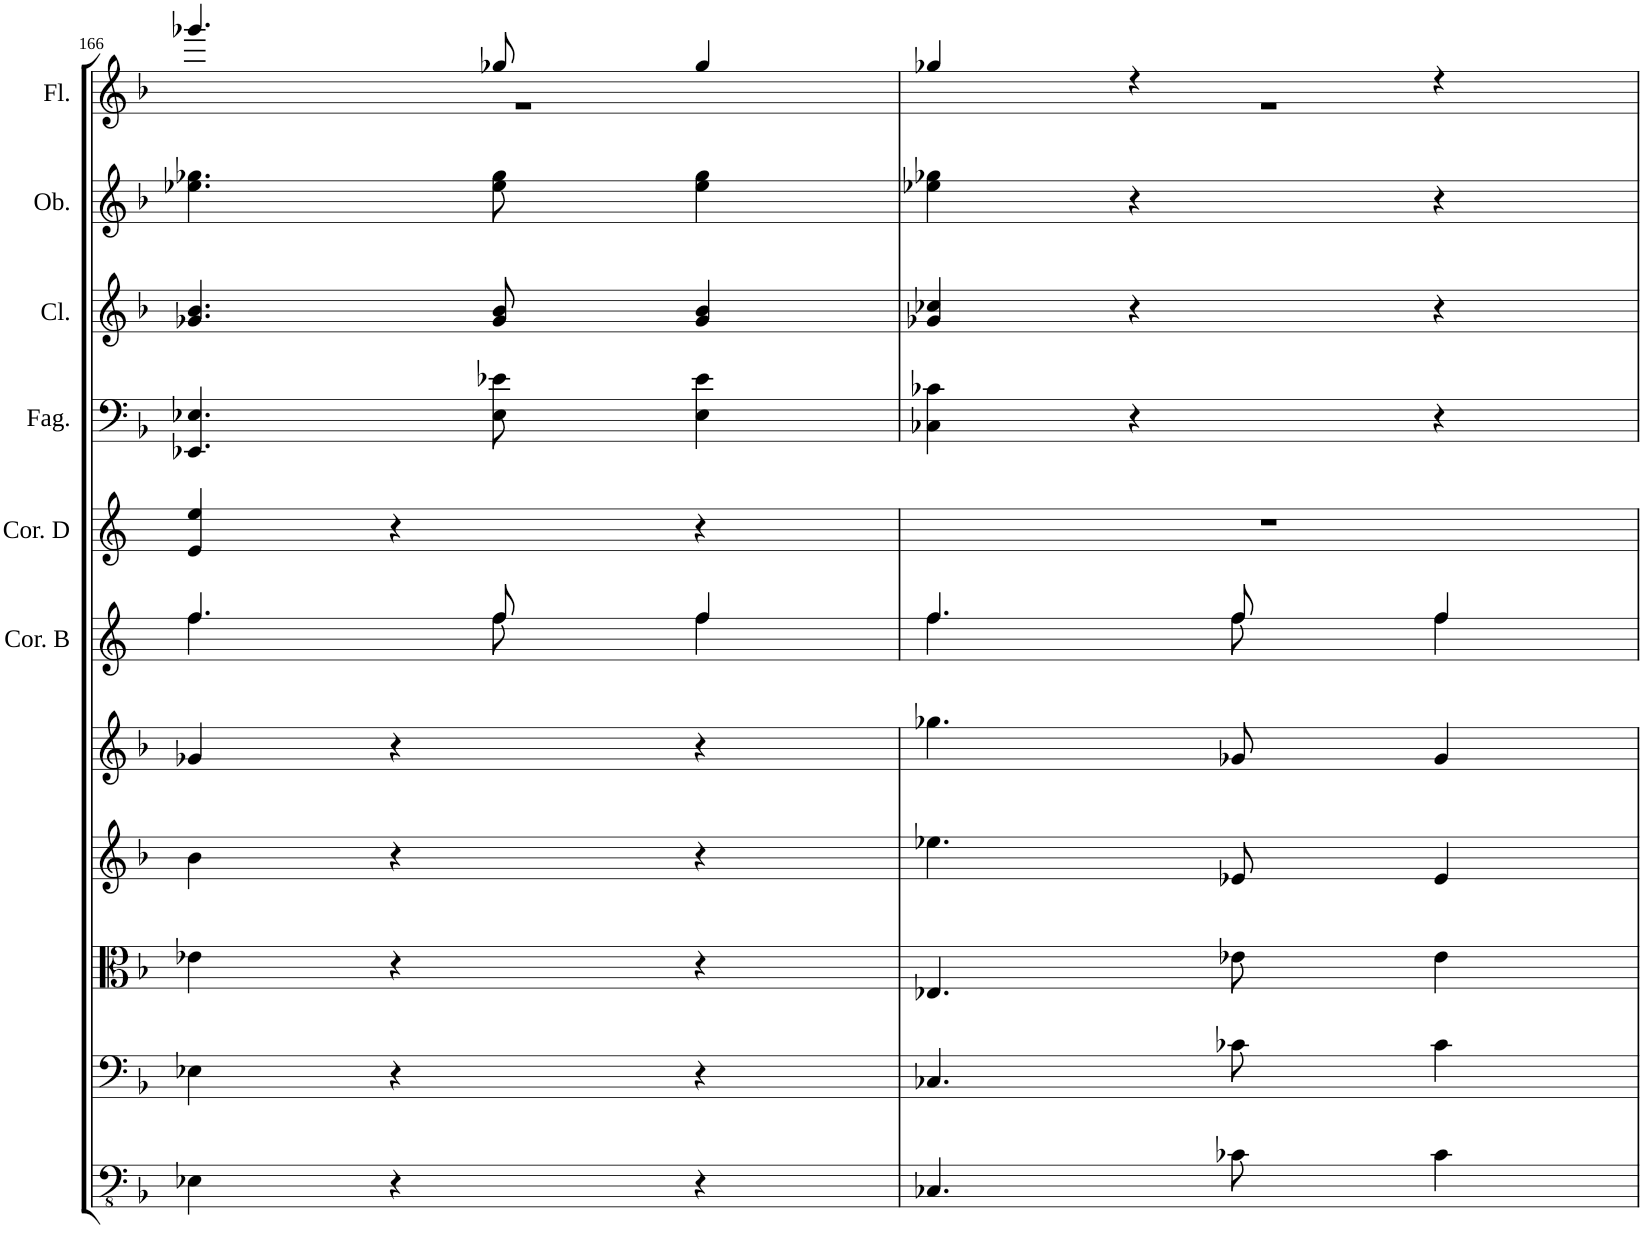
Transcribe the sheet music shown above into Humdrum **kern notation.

**kern	**kern	**kern	**kern	**kern	**kern	**kern	**kern	**kern	**kern	**kern
*part11	*part10	*part9	*part8	*part7	*part6	*part5	*part4	*part3	*part2	*part1
*staff11	*staff10	*staff9	*staff8	*staff7	*staff6	*staff5	*staff4	*staff3	*staff2	*staff1
*I"Basso	*I"Violoncello	*I"Viola	*I"Violino II	*I"Violino I	*I"Corni in B	*I"Corni in D	*I"Fagotti	*I"Clarinetti in C	*I"Oboi	*I"Flauti
*	*	*	*	*	*I'Cor. B	*I'Cor. D	*I'Fag.	*I'Cl.	*I'Ob.	*I'Fl.
!!LO:PB:g=z
*clefFv4	*clefF4	*clefC3	*clefG2	*clefG2	*clefG2	*clefG2	*clefF4	*clefG2	*clefG2	*clefG2
*	*	*	*	*	*Trd1c2	*Trd6c10	*	*Trd1c2	*	*
*k[b-]	*k[b-]	*k[b-]	*k[b-]	*k[b-]	*k[f#]	*k[b-e-a-]	*k[b-]	*k[b-]	*k[b-]	*k[b-]
*M3/4	*M3/4	*M3/4	*M3/4	*M3/4	*M3/4	*M3/4	*M3/4	*M3/4	*M3/4	*M3/4
=166	=166	=166	=166	=166	=166	=166	=166	=166	=166	=166
*	*	*	*	*	*^	*	*	*	*	*^
4EE-X'\	4E-X'\	4e-X'\	4b-'\	4g-X'/	4.ffn'/	4.ff'\	4en/' 4een/'	4.EE-X/' 4.E-X/'	4.g-X/' 4.b-/'	4.ee-X\' 4.gg-X\'	4.ggg-X'/	2.r
4r	4r	4r	4r	4r	.	.	4r	.	.	.	.	.
.	.	.	.	.	8ff'/	8ff'\	.	8E-\' 8e-X\'	8g-/' 8b-/'	8ee-\' 8gg-\'	8gg-X'/	.
4r	4r	4r	4r	4r	4ff'/	4ff'\	4r	4E-\' 4e-\'	4g-/' 4b-/'	4ee-\' 4gg-\'	4gg-'/	.
=167	=167	=167	=167	=167	=167	=167	=167	=167	=167	=167	=167	=167
4.CC-X'/	4.C-X'/	4.E-X'/	4.ee-X'\	4.gg-X'\	4.ffn'/	4.ff'\	2.r	4C-X\' 4c-X\'	4g-X/' 4cc-X/'	4ee-X\' 4gg-X\'	4gg-X'/	2.r
.	.	.	.	.	.	.	.	4r	4r	4r	4r	.
8C-X'\	8c-X'\	8e-X'\	8e-X'/	8g-X'/	8ff'/	8ff'\	.	.	.	.	.	.
4C-'\	4c-'\	4e-'\	4e-'/	4g-'/	4ff'/	4ff'\	.	4r	4r	4r	4r	.
*	*	*	*	*	*v	*v	*	*	*	*	*v	*v
=	=	=	=	=	=	=	=	=	=	=
*-	*-	*-	*-	*-	*-	*-	*-	*-	*-	*-
